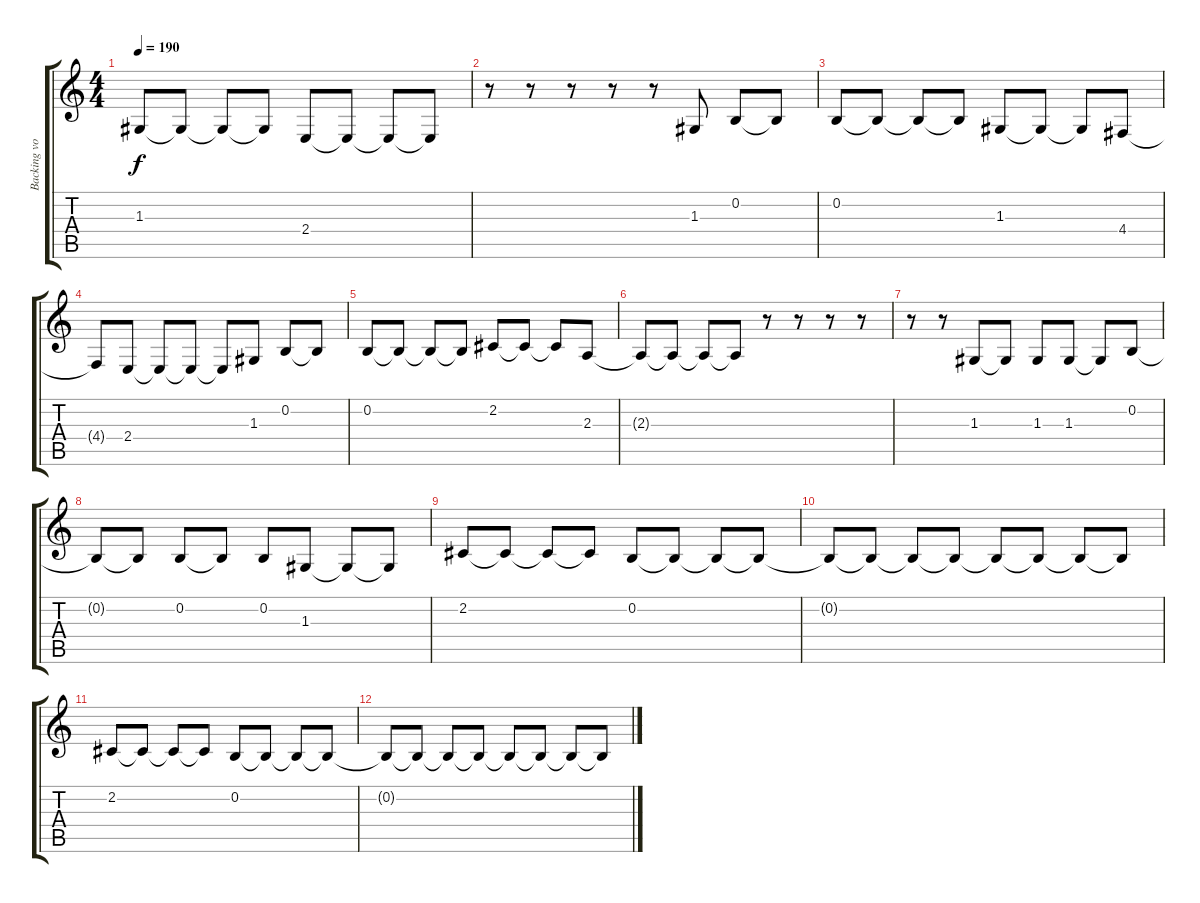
\track ("Backing vocals" "Backing vo") {instrument altosax}
\staff {score tabs}
\tuning (E4 B3 G3 D3 A2 E2) {hide}
\ts (4 4)
\tempo 190
\clef g2
\ks c
1.3.8{dy f} 1.3{t}.8 1.3{t}.8 1.3{t}.8 2.4.8 2.4{t}.8 2.4{t}.8 2.4{t}.8 |
r.8 r.8 r.8 r.8 r.8 1.3.8 0.2.8 0.2{t}.8 |
0.2.8 0.2{t}.8 0.2{t}.8 0.2{t}.8 1.3.8 1.3{t}.8 1.3{t}.8 4.4.8 |
4.4{t}.8 2.4.8 2.4{t}.8 2.4{t}.8 2.4{t}.8 1.3.8 0.2.8 0.2{t}.8 |
0.2.8 0.2{t}.8 0.2{t}.8 0.2{t}.8 2.2.8 2.2{t}.8 2.2{t}.8 2.3.8 |
2.3{t}.8 2.3{t}.8 2.3{t}.8 2.3{t}.8 r.8 r.8 r.8 r.8 |
r.8 r.8 1.3.8 1.3{t}.8 1.3.8 1.3.8 1.3{t}.8 0.2.8 |
0.2{t}.8 0.2{t}.8 0.2.8 0.2{t}.8 0.2.8 1.3.8 1.3{t}.8 1.3{t}.8 |
2.2.8 2.2{t}.8 2.2{t}.8 2.2{t}.8 0.2.8 0.2{t}.8 0.2{t}.8 0.2{t}.8 |
0.2{t}.8 0.2{t}.8 0.2{t}.8 0.2{t}.8 0.2{t}.8 0.2{t}.8 0.2{t}.8 0.2{t}.8 |
2.2.8 2.2{t}.8 2.2{t}.8 2.2{t}.8 0.2.8 0.2{t}.8 0.2{t}.8 0.2{t}.8 |
0.2{t}.8 0.2{t}.8 0.2{t}.8 0.2{t}.8 0.2{t}.8 0.2{t}.8 0.2{t}.8 0.2{t}.8
